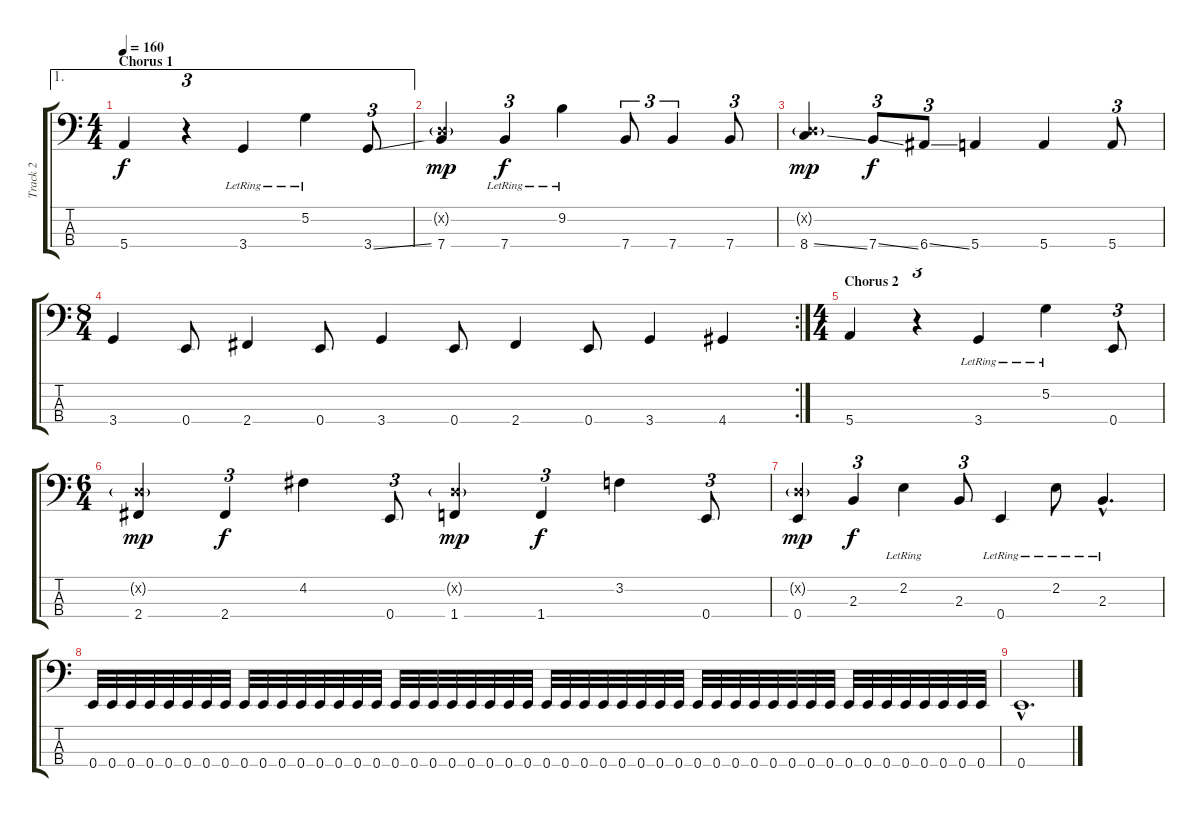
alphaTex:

\track ("Track 2" "Track 2") {instrument electricbassfinger}
\staff {score tabs}
\tuning (G2 D2 A1 E1) {hide}
\ae 1
\ts (4 4)
\section ("" "Chorus 1")
\tempo 160
\clef f4
\ks c
5.4.4{dy f} r.4{tu (3 2)} 3.4{lr}.4 5.2{lr}.4 3.4{ss}.8{tu (3 2)} |
(0.2{g x} 7.4).4{dy mp} 7.4{lr}.4{tu (3 2) dy f} 9.2{lr}.4 7.4.8{tu (3 2)} 7.4.4{tu (3 2)} 7.4.8{tu (3 2)} |
(0.2{g x} 8.4{ss}).4{dy mp} 7.4{ss}.8{tu (3 2) dy f} 6.4{ss}.8{tu (3 2)} 5.4.4 5.4.4 5.4.8{tu (3 2)} |
\rc 2
\ts (8 4)
3.4.4 0.4.8 2.4.4 0.4.8 3.4.4 0.4.8 2.4.4 0.4.8 3.4.4 4.4.4 |
\ts (4 4)
\section ("" "Chorus 2")
5.4.4 r.4{tu (3 2)} 3.4{lr}.4 5.2{lr}.4 0.4.8{tu (3 2)} |
\ts (6 4)
(0.2{g x} 2.4).4{dy mp} 2.4.4{tu (3 2) dy f} 4.2.4 0.4.8{tu (3 2)} (0.2{g x} 1.4).4{dy mp} 1.4.4{tu (3 2) dy f} 3.2.4 0.4.8{tu (3 2)} |
(0.2{g x} 0.4).4{dy mp} 2.3.4{tu (3 2) dy f} 2.2{lr}.4 2.3.8{tu (3 2)} 0.4{lr}.4 2.2{lr}.8 2.3{hac lr}.4{d} |
0.4.32 0.4.32 0.4.32 0.4.32 0.4.32 0.4.32 0.4.32 0.4.32 0.4.32 0.4.32 0.4.32 0.4.32 0.4.32 0.4.32 0.4.32 0.4.32 0.4.32 0.4.32 0.4.32 0.4.32 0.4.32 0.4.32 0.4.32 0.4.32 0.4.32 0.4.32 0.4.32 0.4.32 0.4.32 0.4.32 0.4.32 0.4.32 0.4.32 0.4.32 0.4.32 0.4.32 0.4.32 0.4.32 0.4.32 0.4.32 0.4.32 0.4.32 0.4.32 0.4.32 0.4.32 0.4.32 0.4.32 0.4.32 |
0.4{hac}.1{d}
